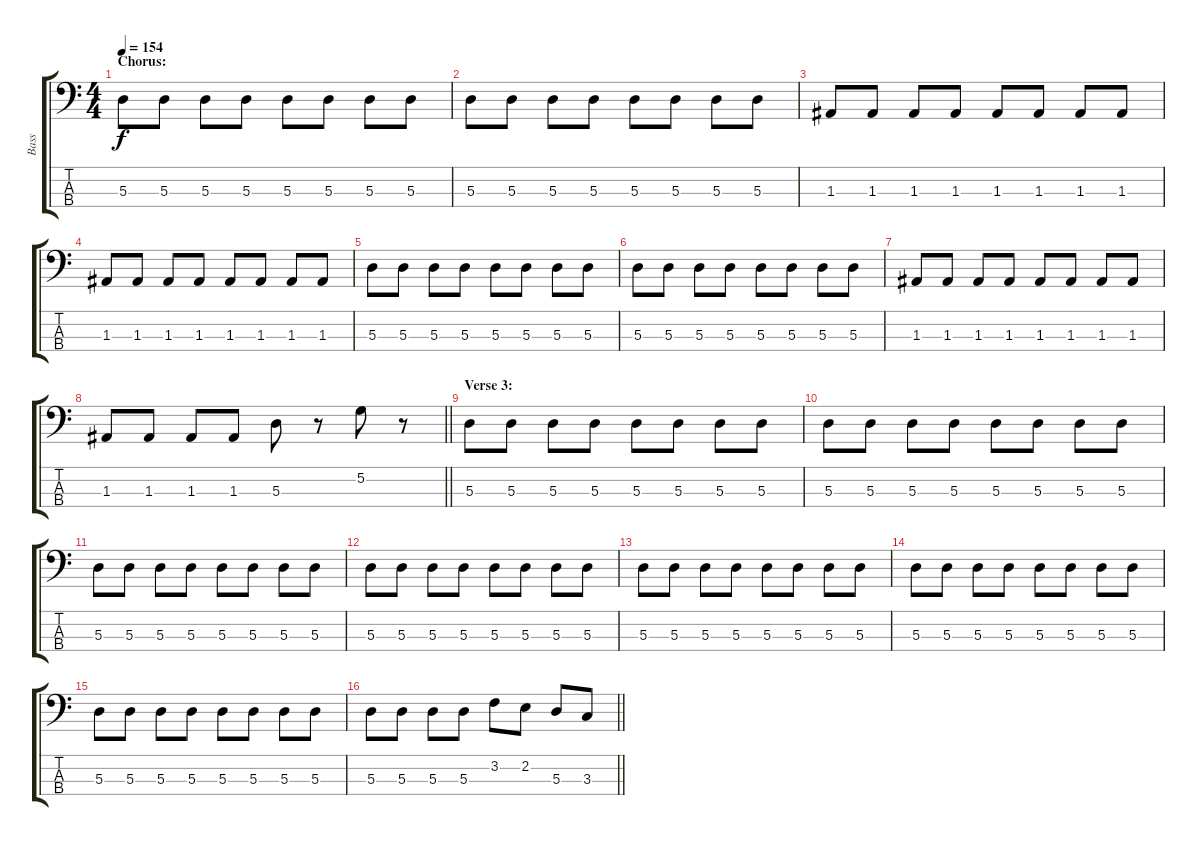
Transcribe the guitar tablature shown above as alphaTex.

\track ("Bass" "Bass") {instrument electricbasspick}
\staff {score tabs}
\tuning (G2 D2 A1 E1) {hide}
\ts (4 4)
\section ("" "Chorus:")
\tempo 154
\clef f4
\ks c
5.3.8{dy f} 5.3.8 5.3.8 5.3.8 5.3.8 5.3.8 5.3.8 5.3.8 |
5.3.8 5.3.8 5.3.8 5.3.8 5.3.8 5.3.8 5.3.8 5.3.8 |
1.3.8 1.3.8 1.3.8 1.3.8 1.3.8 1.3.8 1.3.8 1.3.8 |
1.3.8 1.3.8 1.3.8 1.3.8 1.3.8 1.3.8 1.3.8 1.3.8 |
5.3.8 5.3.8 5.3.8 5.3.8 5.3.8 5.3.8 5.3.8 5.3.8 |
5.3.8 5.3.8 5.3.8 5.3.8 5.3.8 5.3.8 5.3.8 5.3.8 |
1.3.8 1.3.8 1.3.8 1.3.8 1.3.8 1.3.8 1.3.8 1.3.8 |
\barLineRight lightlight
1.3.8 1.3.8 1.3.8 1.3.8 5.3.8 r.8 5.2.8 r.8 |
\section ("" "Verse 3:")
5.3.8 5.3.8 5.3.8 5.3.8 5.3.8 5.3.8 5.3.8 5.3.8 |
5.3.8 5.3.8 5.3.8 5.3.8 5.3.8 5.3.8 5.3.8 5.3.8 |
5.3.8 5.3.8 5.3.8 5.3.8 5.3.8 5.3.8 5.3.8 5.3.8 |
5.3.8 5.3.8 5.3.8 5.3.8 5.3.8 5.3.8 5.3.8 5.3.8 |
5.3.8 5.3.8 5.3.8 5.3.8 5.3.8 5.3.8 5.3.8 5.3.8 |
5.3.8 5.3.8 5.3.8 5.3.8 5.3.8 5.3.8 5.3.8 5.3.8 |
5.3.8 5.3.8 5.3.8 5.3.8 5.3.8 5.3.8 5.3.8 5.3.8 |
\barLineRight lightlight
5.3.8 5.3.8 5.3.8 5.3.8 3.2.8 2.2.8 5.3.8 3.3.8
